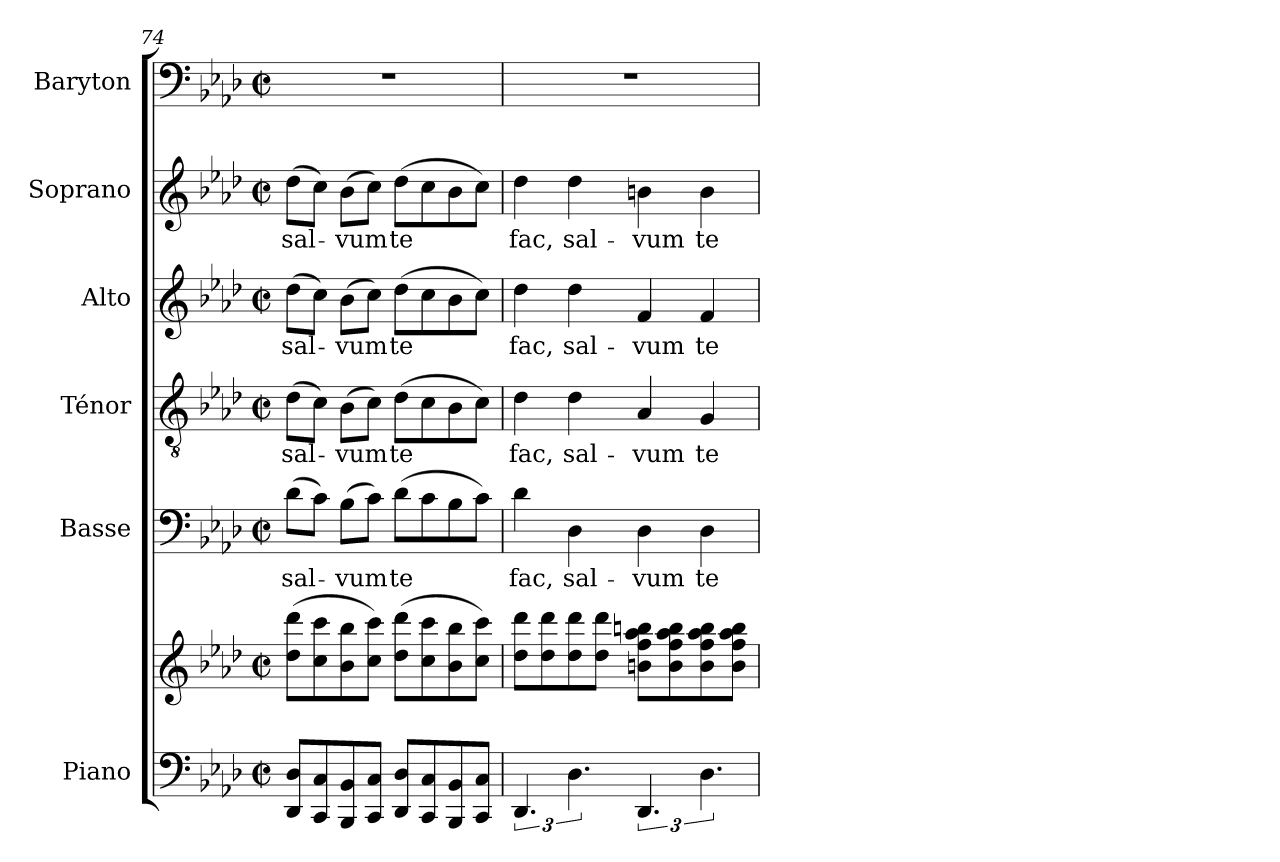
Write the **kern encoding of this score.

**kern	**kern	**kern	**text	**kern	**text	**kern	**text	**kern	**text	**kern
*part6	*part6	*part5	*part5	*part4	*part4	*part3	*part3	*part2	*part2	*part1
*staff7	*staff6	*staff5	*staff5	*staff4	*staff4	*staff3	*staff3	*staff2	*staff2	*staff1
*I"Piano	*	*I"Basse	*	*I"Ténor	*	*I"Alto	*	*I"Soprano	*	*I"Baryton
*I'Pno.	*	*I'B.	*	*I'T.	*	*I'Alt.	*	*I'So.	*	*I'Bar.
!!LO:LB:g=z
*clefF4	*clefG2	*clefF4	*	*clefGv2	*	*clefG2	*	*clefG2	*	*clefF4
*k[b-e-a-d-]	*k[b-e-a-d-]	*k[b-e-a-d-]	*	*k[b-e-a-d-]	*	*k[b-e-a-d-]	*	*k[b-e-a-d-]	*	*k[b-e-a-d-]
*M4/4	*M4/4	*M4/4	*	*M4/4	*	*M4/4	*	*M4/4	*	*M4/4
*met(c|)	*met(c|)	*met(c|)	*	*met(c|)	*	*met(c|)	*	*met(c|)	*	*met(c|)
=74	=74	=74	=74	=74	=74	=74	=74	=74	=74	=74
!	!	!	!LO:LY:b	!	!LO:LY:b	!	!LO:LY:b	!	!LO:LY:b	!
8DD-/ 8D-/L	(8dd-\ 8ddd-\L	(8d-\L	sal-	(8d-\L	sal-	(8dd-\L	sal-	(8dd-\L	sal-	1r
8CC/ 8C/	8cc\ 8ccc\	8c\J)	.	8c\J)	.	8cc\J)	.	8cc\J)	.	.
!	!	!	!LO:LY:b	!	!LO:LY:b	!	!LO:LY:b	!	!LO:LY:b	!
8BBB-/ 8BB-/	8b-\ 8bb-\	(8B-\L	-vum	(8B-\L	-vum	(8b-\L	-vum	(8b-\L	-vum	.
8CC/ 8C/J	8cc\ 8ccc\J)	8c\J)	.	8c\J)	.	8cc\J)	.	8cc\J)	.	.
!	!	!	!LO:LY:b	!	!LO:LY:b	!	!LO:LY:b	!	!LO:LY:b	!
8DD-/ 8D-/L	(8dd-\ 8ddd-\L	(8d-\L	te	(8d-\L	te	(8dd-\L	te	(8dd-\L	-te	.
8CC/ 8C/	8cc\ 8ccc\	8c\	.	8c\	.	8cc\	.	8cc\	.	.
8BBB-/ 8BB-/	8b-\ 8bb-\	8B-\	.	8B-\	.	8b-\	.	8b-\	.	.
8CC/ 8C/J	8cc\ 8ccc\J)	8c\J)	.	8c\J)	.	8cc\J)	.	8cc\J)	.	.
=75	=75	=75	=75	=75	=75	=75	=75	=75	=75	=75
!	!	!	!LO:LY:b	!	!LO:LY:b	!	!LO:LY:b	!	!LO:LY:b	!
6.DD-/	8dd-\ 8ddd-\L	4d-\	fac,	4d-\	fac,	4dd-\	fac,	4dd-\	fac,	1r
.	8dd-\ 8ddd-\	.	.	.	.	.	.	.	.	.
!	!	!	!LO:LY:b	!	!LO:LY:b	!	!LO:LY:b	!	!LO:LY:b	!
6.D-\	8dd-\ 8ddd-\	4D-\	sal-	4d-\	sal-	4dd-\	sal-	4dd-\	sal-	.
.	8dd-\ 8ddd-\J	.	.	.	.	.	.	.	.	.
!	!	!	!LO:LY:b	!	!LO:LY:b	!	!LO:LY:b	!	!LO:LY:b	!
6.DD-/	8bn\ 8ff\ 8aa-\ 8bbn\L	4D-\	-vum	4A-/	-vum	4f/	-vum	4bn\	-vum	.
.	8b\ 8ff\ 8aa-\ 8bb\	.	.	.	.	.	.	.	.	.
!	!	!	!LO:LY:b	!	!LO:LY:b	!	!LO:LY:b	!	!LO:LY:b	!
6.D-\	8b\ 8ff\ 8aa-\ 8bb\	4D-\	te	4G/	te	4f/	te	4b\	te	.
.	8b\ 8ff\ 8aa-\ 8bb\J	.	.	.	.	.	.	.	.	.
=	=	=	=	=	=	=	=	=	=	=
*-	*-	*-	*-	*-	*-	*-	*-	*-	*-	*-
